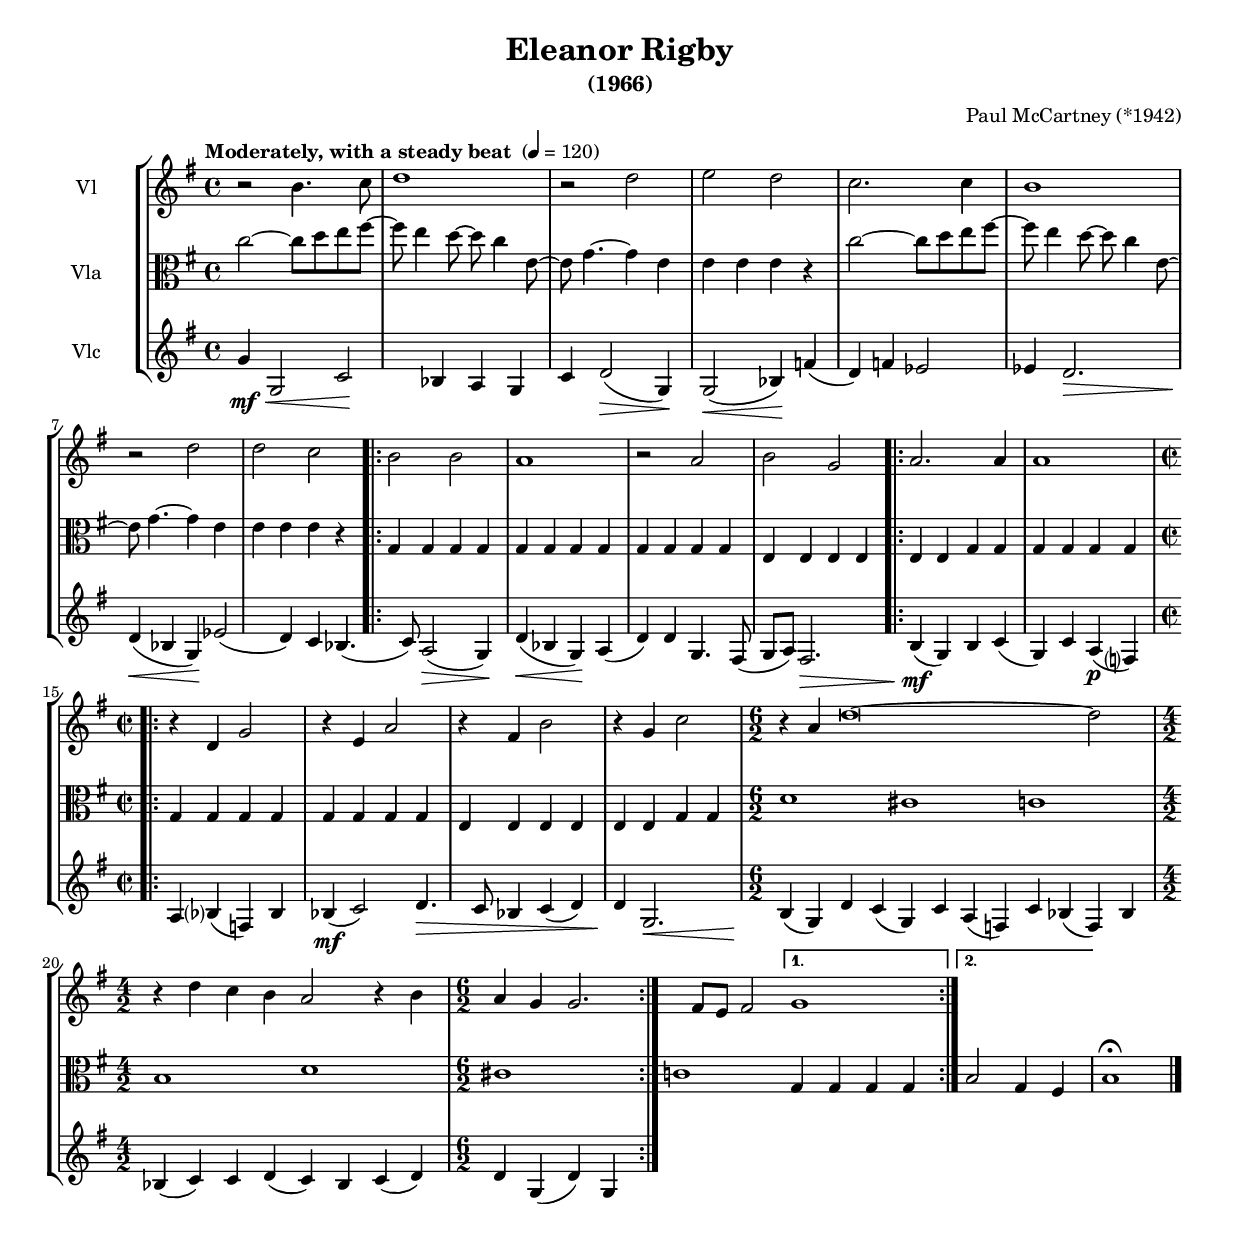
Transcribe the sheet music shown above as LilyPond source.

\version "2.12.3"
\include "deutsch.ly"

#(set-global-staff-size 17)

\header {
  title = "Eleanor Rigby"
  subtitle = "(1966)"
  composer = "Paul McCartney (*1942)"
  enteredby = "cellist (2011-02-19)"
}

voiceconsts = {
 \key e \minor
 \time 4/4
 \clef "treble"
% \clef "bass"
% \numericTimeSignature
 \compressFullBarRests
 \tempo "Moderately, with a steady beat " 4=120
}

midihi  = "violin"
midimid = "clarinet"
midilow = "bassoon"

\include "v1.ily"
vb = \relative c'' {
   \voiceconsts
   \clef "alto"

   c2~ c8 d e fis~
   fis e4 d8~ d c4 e,8~
   e g4.~ g4 e

   e e e r
   c'2~ c8 d e fis~
   fis e4 d8~ d c4 e,8~
   e g4.~ g4 e

   e e e r
   \repeat volta 2 {
     g, g g g
     g g g g

     g g g g
     e e e e
     e e g g

     g g g g
     g g g g
     g g g g

     e e e e
     e e g g
     d'1

     cis
     c
     h

     d
     cis
     c
   }
   \alternative {
     { g4 g g g }
     { h2 g4 fis }
   }
   h1\fermata \bar "|."
}

\include "v3.ily"

\book {
  \score {
    \new StaffGroup <<
      \new Staff {
	\set Staff.midiInstrument = \midihi
	\set Staff.instrumentName = #"Vl "
	\transpose e e { \va }
      }

      \new Staff {
	\set Staff.midiInstrument = \midimid
	\set Staff.instrumentName = #"Vla "
	\transpose e e { \vb }
      }

      \new Staff {
	\set Staff.midiInstrument = \midilow
	\set Staff.instrumentName = #"Vlc "
	\transpose e e { \vc }
      }
    >>

    \layout {}

    \midi {
      \context {
	\Score
	tempoWholesPerMinute = #(ly:make-moment 120 4)
      }
    }
  }
}
